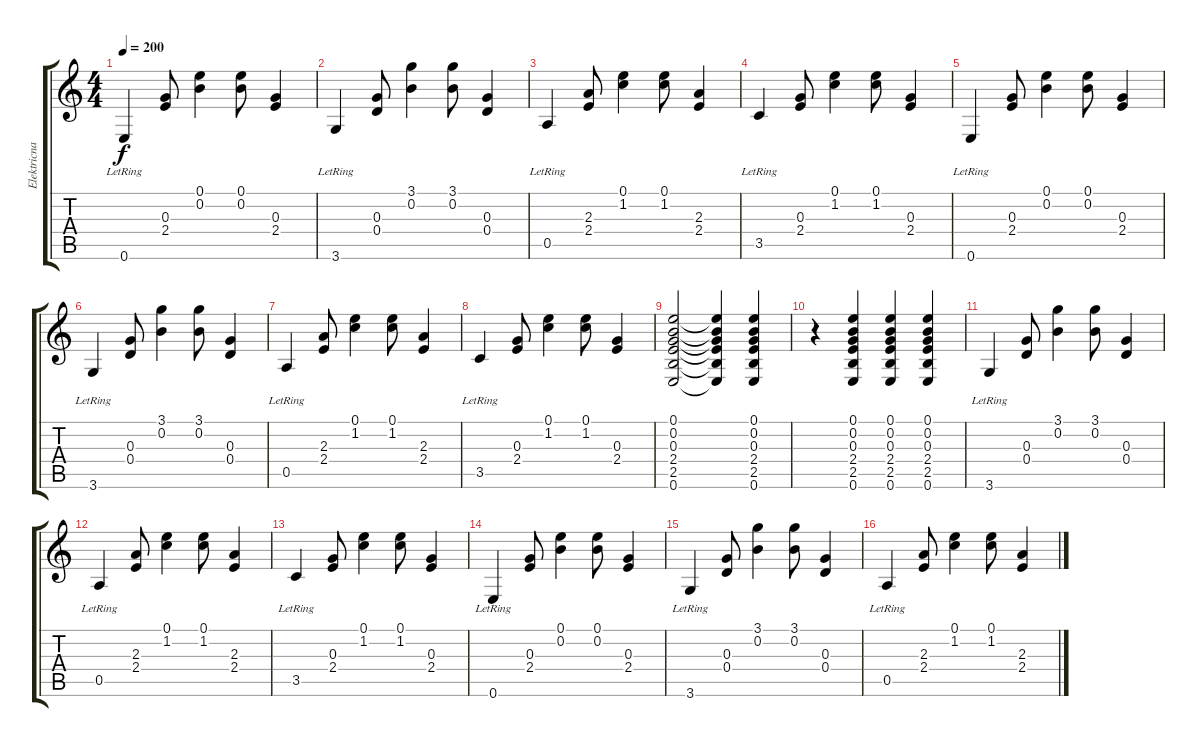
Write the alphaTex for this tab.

\track ("Elektricna gitara" "Elektricna") {instrument electricguitarclean}
\staff {score tabs}
\tuning (E4 B3 G3 D3 A2 E2) {hide}
\ts (4 4)
\tempo 200
\clef g2
\ks c
0.6{lr}.4{dy f} (0.3 2.4).8 (0.1 0.2).4 (0.1 0.2).8 (0.3 2.4).4 |
3.6{lr}.4 (0.3 0.4).8 (3.1 0.2).4 (3.1 0.2).8 (0.3 0.4).4 |
0.5{lr}.4 (2.3 2.4).8 (0.1 1.2).4 (0.1 1.2).8 (2.3 2.4).4 |
3.5{lr}.4 (0.3 2.4).8 (0.1 1.2).4 (0.1 1.2).8 (0.3 2.4).4 |
0.6{lr}.4 (0.3 2.4).8 (0.1 0.2).4 (0.1 0.2).8 (0.3 2.4).4 |
3.6{lr}.4 (0.3 0.4).8 (3.1 0.2).4 (3.1 0.2).8 (0.3 0.4).4 |
0.5{lr}.4 (2.3 2.4).8 (0.1 1.2).4 (0.1 1.2).8 (2.3 2.4).4 |
3.5{lr}.4 (0.3 2.4).8 (0.1 1.2).4 (0.1 1.2).8 (0.3 2.4).4 |
(0.1 0.2 0.3 2.4 2.5 0.6).2 (0.1{t} 0.2{t} 0.3{t} 2.4{t} 2.5{t} 0.6{t}).4 (0.1 0.2 0.3 2.4 2.5 0.6).4 |
r.4 (0.1 0.2 0.3 2.4 2.5 0.6).4 (0.1 0.2 0.3 2.4 2.5 0.6).4 (0.1 0.2 0.3 2.4 2.5 0.6).4 |
3.6{lr}.4 (0.3 0.4).8 (3.1 0.2).4 (3.1 0.2).8 (0.3 0.4).4 |
0.5{lr}.4 (2.3 2.4).8 (0.1 1.2).4 (0.1 1.2).8 (2.3 2.4).4 |
3.5{lr}.4 (0.3 2.4).8 (0.1 1.2).4 (0.1 1.2).8 (0.3 2.4).4 |
0.6{lr}.4 (0.3 2.4).8 (0.1 0.2).4 (0.1 0.2).8 (0.3 2.4).4 |
3.6{lr}.4 (0.3 0.4).8 (3.1 0.2).4 (3.1 0.2).8 (0.3 0.4).4 |
0.5{lr}.4 (2.3 2.4).8 (0.1 1.2).4 (0.1 1.2).8 (2.3 2.4).4
